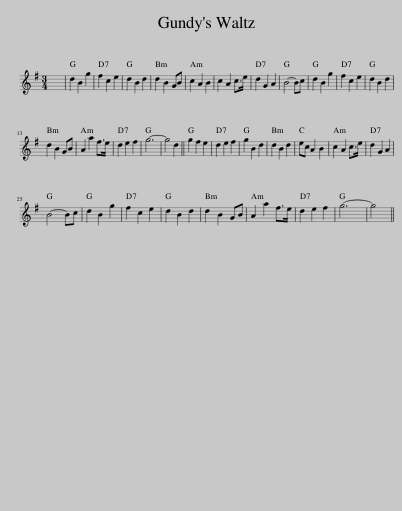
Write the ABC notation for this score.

X:1
L:1/8
M:3/4
I:linebreak $
K:G
V:1 treble
V:1
 x6 | d2 B2 g2 | f2 c2 e2 | d2 B2 d2 | d2 B2 GB | %5
 c2 A2 B2 | c2 A2 c>e | d2 G2 A2 | B4- Bc | d2 B2 g2 | %10
 f2 c2 e2 | d2 B2 d2 |$ d2 B2 GB | A2 a2 f>e | d2 e2 f2 | %15
 g6- | g4 d2 || g2 f2 e2 | d2 e2 f2 | g2 B2 d2 | %20
 d2 B2 d2 | ec A2 B2 | c2 A2 c>e | d2 G2 A2 |$ B4- Bc | %25
 d2 B2 g2 | f2 c2 e2 | d2 B2 d2 | d2 B2 GB | A2 a2 f>e | %30
 d2 e2 f2 | g6- | g4 || %33
